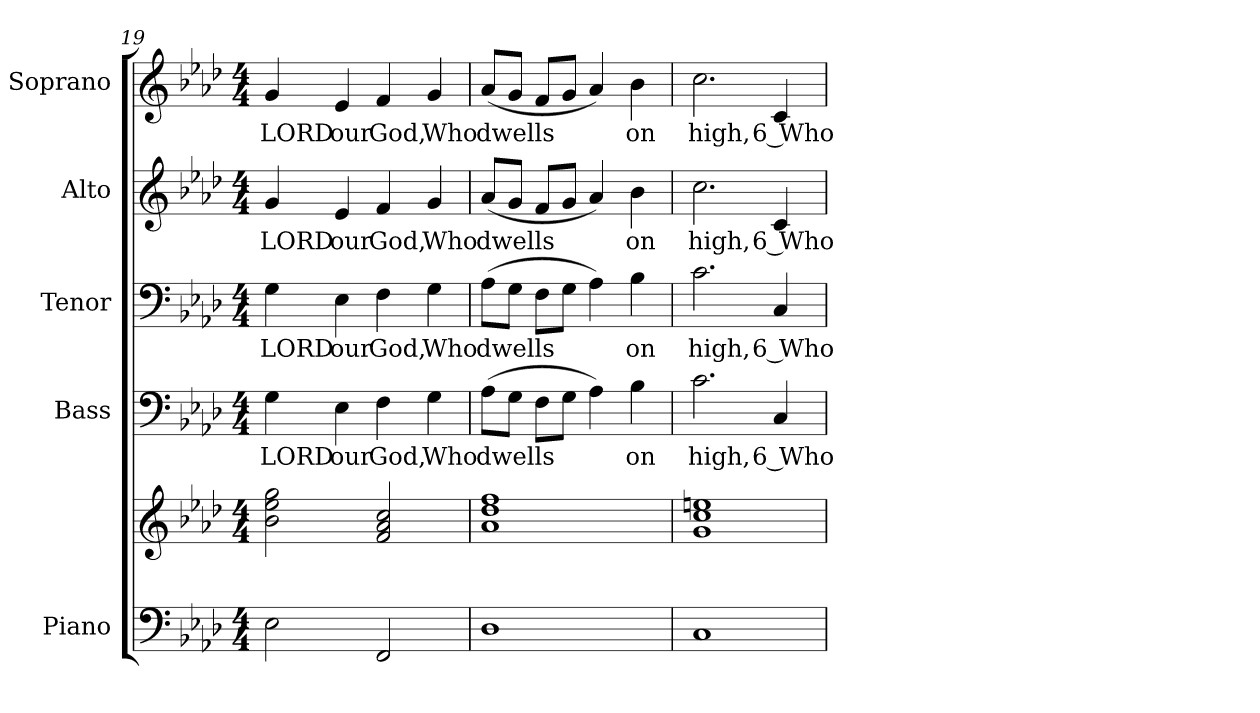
**kern	**kern	**kern	**text	**kern	**text	**kern	**text	**kern	**text
*part5	*part5	*part4	*part4	*part3	*part3	*part2	*part2	*part1	*part1
*staff6	*staff5	*staff4	*staff4	*staff3	*staff3	*staff2	*staff2	*staff1	*staff1
*I"Piano	*	*I"Bass	*	*I"Tenor	*	*I"Alto	*	*I"Soprano	*
*I'Pno.	*	*I'B.	*	*I'T.	*	*I'A.	*	*I'S.	*
*clefF4	*clefG2	*clefF4	*	*clefF4	*	*clefG2	*	*clefG2	*
*k[b-e-a-d-]	*k[b-e-a-d-]	*k[b-e-a-d-]	*	*k[b-e-a-d-]	*	*k[b-e-a-d-]	*	*k[b-e-a-d-]	*
*A-:	*A-:	*A-:	*	*A-:	*	*A-:	*	*A-:	*
*M4/4	*M4/4	*M4/4	*	*M4/4	*	*M4/4	*	*M4/4	*
=19	=19	=19	=19	=19	=19	=19	=19	=19	=19
!	!	!	!LO:LY:b:color=#000000	!	!	!	!	!	!
!	!	!	!	!	!LO:LY:b:color=#000000	!	!	!	!
!	!	!	!	!	!	!	!LO:LY:b:color=#000000	!	!
!	!	!	!	!	!	!	!	!	!LO:LY:b:color=#000000
2E-i\	2b-i\ 2ee-i 2ggi	4Gi\	LORD	4Gi\	LORD	4gi/	LORD	4gi/	LORD
!	!	!	!LO:LY:b:color=#000000	!	!	!	!	!	!
!	!	!	!	!	!LO:LY:b:color=#000000	!	!	!	!
!	!	!	!	!	!	!	!LO:LY:b:color=#000000	!	!
!	!	!	!	!	!	!	!	!	!LO:LY:b:color=#000000
.	.	4E-i\	our	4E-i\	our	4e-i/	our	4e-i/	our
!	!	!	!LO:LY:b:color=#000000	!	!	!	!	!	!
!	!	!	!	!	!LO:LY:b:color=#000000	!	!	!	!
!	!	!	!	!	!	!	!LO:LY:b:color=#000000	!	!
!	!	!	!	!	!	!	!	!	!LO:LY:b:color=#000000
2FFi/	2fi/ 2a-i 2cci	4Fi\	God,	4Fi\	God,	4fi/	God,	4fi/	God,
!	!	!	!LO:LY:b:color=#000000	!	!	!	!	!	!
!	!	!	!	!	!LO:LY:b:color=#000000	!	!	!	!
!	!	!	!	!	!	!	!LO:LY:b:color=#000000	!	!
!	!	!	!	!	!	!	!	!	!LO:LY:b:color=#000000
.	.	4Gi\	Who	4Gi\	Who	4gi/	Who	4gi/	Who
=20	=20	=20	=20	=20	=20	=20	=20	=20	=20
!	!	!	!LO:LY:b:color=#000000	!	!	!	!	!	!
!	!	!	!	!	!LO:LY:b:color=#000000	!	!	!	!
!	!	!	!	!	!	!	!LO:LY:b:color=#000000	!	!
!	!	!	!	!	!	!	!	!	!LO:LY:b:color=#000000
1D-i	1a-i 1dd-i 1ffi	(8A-i\L	dwells	(8A-i\L	dwells	(8a-i/L	dwells	(8a-i/L	dwells
.	.	8Gi\J	.	8Gi\J	.	8gi/J	.	8gi/J	.
.	.	8Fi\L	.	8Fi\L	.	8fi/L	.	8fi/L	.
.	.	8Gi\J	.	8Gi\J	.	8gi/J	.	8gi/J	.
.	.	4A-i\)	.	4A-i\)	.	4a-i/)	.	4a-i/)	.
!	!	!	!LO:LY:b:color=#000000	!	!	!	!	!	!
!	!	!	!	!	!LO:LY:b:color=#000000	!	!	!	!
!	!	!	!	!	!	!	!LO:LY:b:color=#000000	!	!
!	!	!	!	!	!	!	!	!	!LO:LY:b:color=#000000
.	.	4B-i\	on	4B-i\	on	4b-i\	on	4b-i\	on
!!LO:PB:g=z
=21	=21	=21	=21	=21	=21	=21	=21	=21	=21
!	!	!	!LO:LY:b:color=#000000	!	!	!	!	!	!
!	!	!	!	!	!LO:LY:b:color=#000000	!	!	!	!
!	!	!	!	!	!	!	!LO:LY:b:color=#000000	!	!
!	!	!	!	!	!	!	!	!	!LO:LY:b:color=#000000
1Ci	1gi 1cci 1eeni	2.ci\	high,	2.ci\	high,	2.cci\	high,	2.cci\	high,
!	!	!	!LO:LY:b:color=#000000	!	!	!	!	!	!
!	!	!	!	!	!LO:LY:b:color=#000000	!	!	!	!
!	!	!	!	!	!	!	!LO:LY:b:color=#000000	!	!
!	!	!	!	!	!	!	!	!	!LO:LY:b:color=#000000
.	.	4Ci/	6 Who	4Ci/	6 Who	4ci/	6 Who	4ci/	6 Who
=	=	=	=	=	=	=	=	=	=
*-	*-	*-	*-	*-	*-	*-	*-	*-	*-
